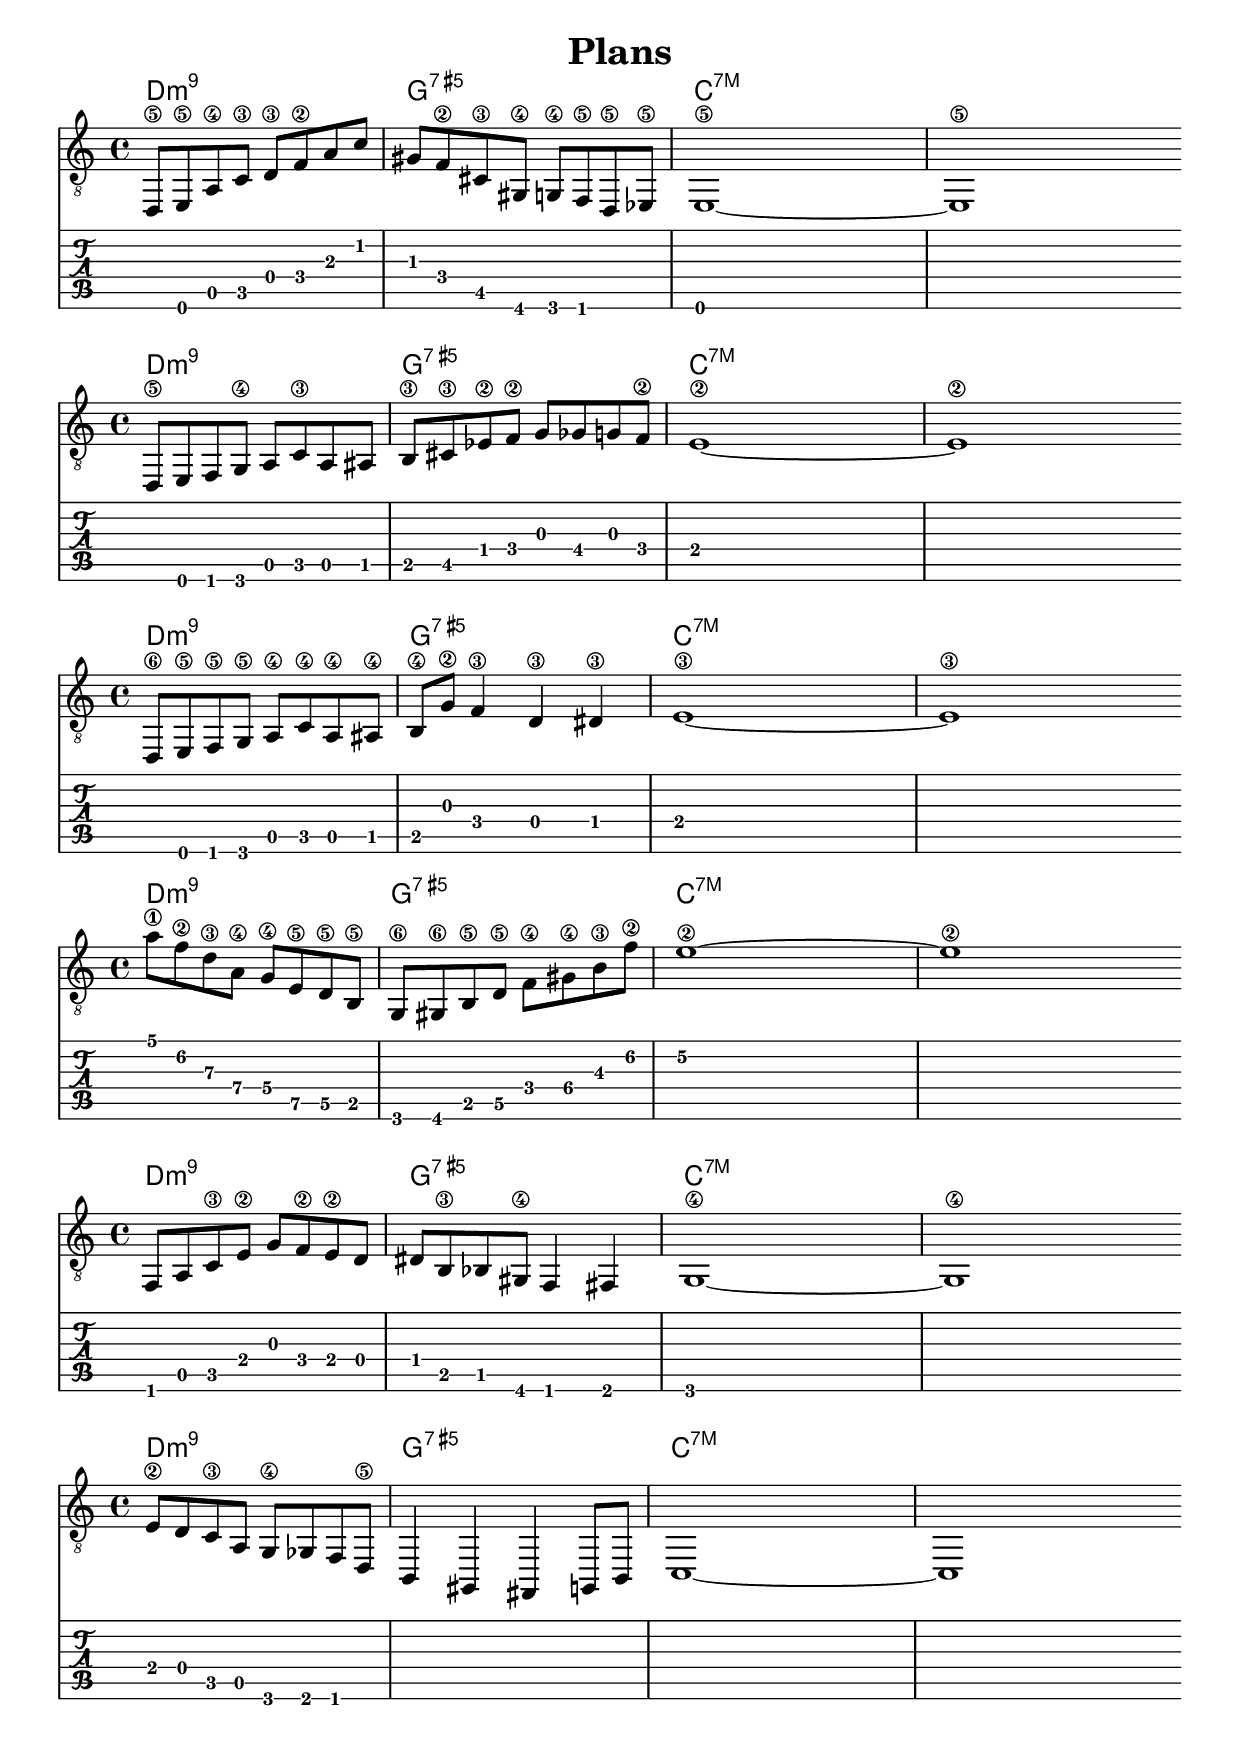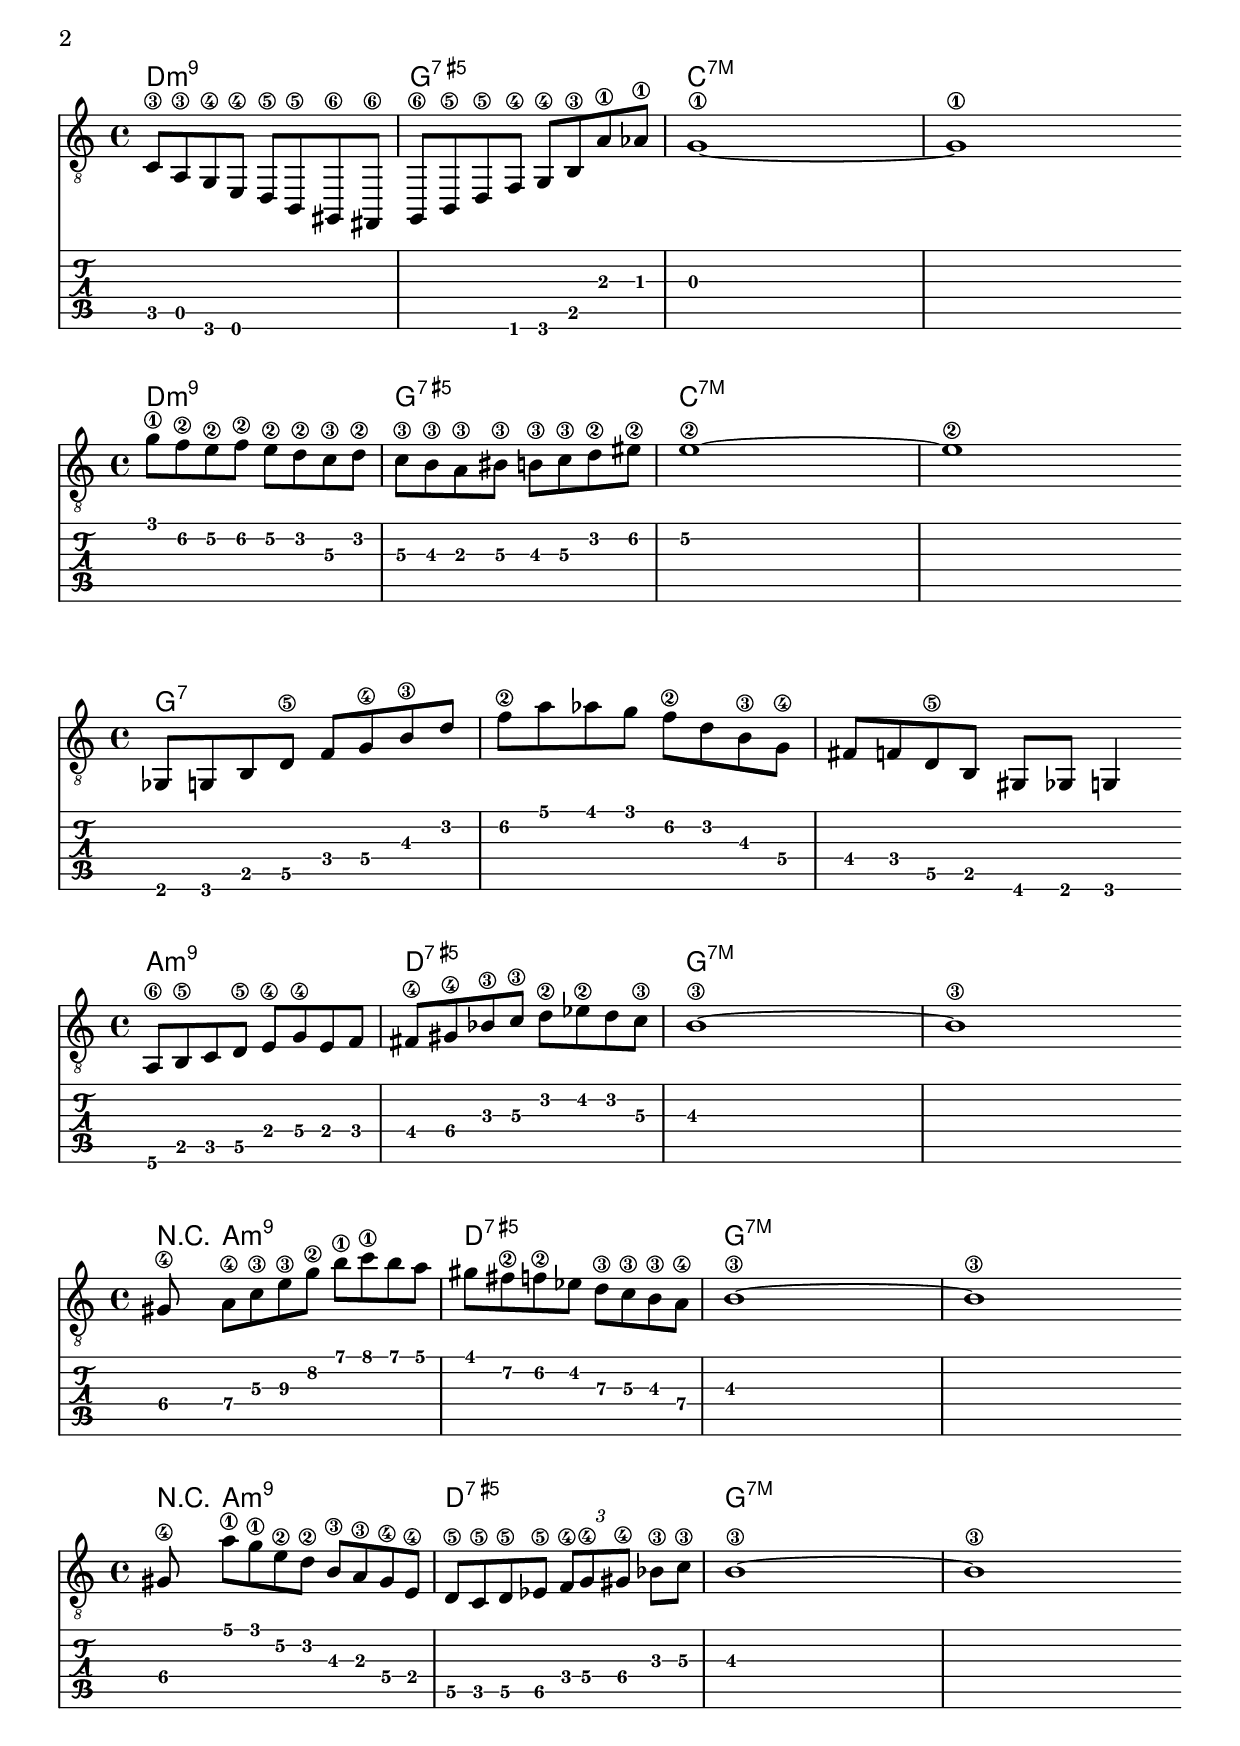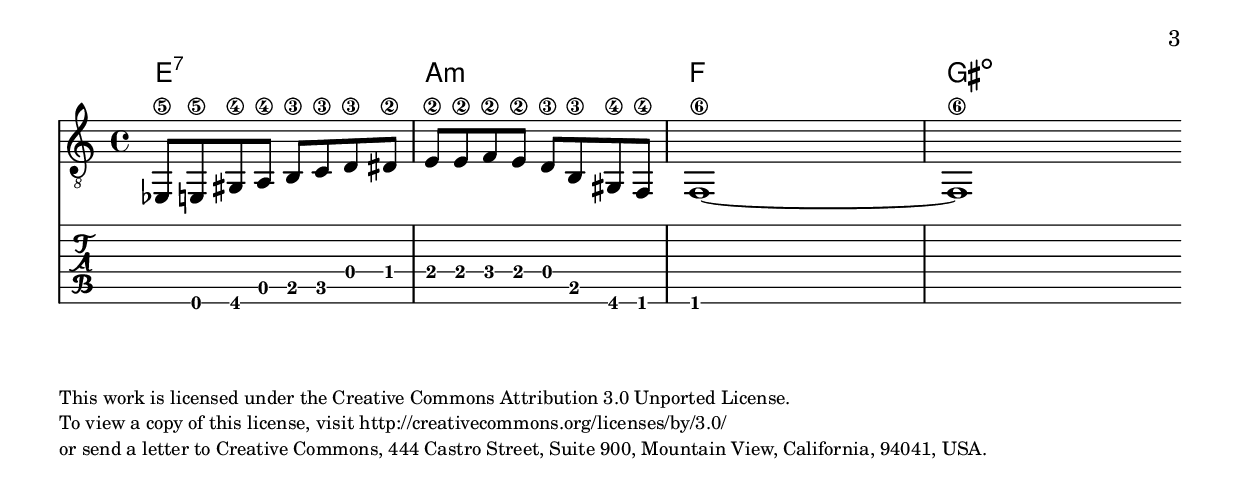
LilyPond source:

\include "common/functions.ly"
\include "common/baselayout.ly"

\header{ title = "Plans" }


\version "2.12.3"  % necessary for upgrading to future LilyPond versions.



\score {


\baseTab 
	\relative {
		\time 4/4 \bar "|:" 
		d,8\5 e\5 a\4 c\3 d\3 f\2 a c
		gis f\2 cis\3 gis\4 g\4 f\5 d\5 ees\5 
		e1\5~e1\5 \bar ":|" 
	}
	\chordmode {
	\set majorSevenSymbol = \markup { 7M } \time 4/4
     d1:m9 g:7.5+ c:maj7 c:maj7 
	}


}


\score {

\baseTab 
	\relative  {
		\time 4/4\bar "|:"
		d,8\5 e f g\4 a c\3 a ais 
		b\3 cis\3 ees\2 f\2 g ges g f\2 
		e1\2~e1\2 \bar ":|" 
	}
	\chordmode {
		\set majorSevenSymbol = \markup { 7M } \time 4/4
     	d1:m9 g:7.5+ c:maj7 c:maj7 
	}


}



\score {


\baseTab 
 	\relative  {
		\time 4/4 \bar "|:"
		d,8\6 e\5 f\5 g\5 a\4 c\4 a\4 ais\4
		b\4 g'\2 f4\3 d\3 dis\3 
		e1\3~e1\3 \bar ":|" 
	}
	\chordmode {
		\set majorSevenSymbol = \markup { 7M } \time 4/4
     	d1:m9 g:7.5+ c:maj7 c:maj7 
	}
}


\score {


\baseTab 
 	\relative  {
		\time 4/4 \bar "|:"
		a'8\1 f\2 d\3 a\4 g\4 e\5 d\5 b\5
		g\6 gis\6 b\5 d\5 f\4 gis\4 b\3 f'\2 
		e1\2~e1\2 \bar ":|" 
	}
	\chordmode {
		\set majorSevenSymbol = \markup { 7M } \time 4/4
     	d1:m9 g:7.5+ c:maj7 c:maj7 
	}
}

\score {

\baseTab 
 	\relative  {
		\time 4/4 \bar "|:"
		f,8 a c\3 e\2 g f\2 e\2 d dis
		b\3 bes gis\4 f4 fis4 g1\4~g1\4
		\bar ":|" 
	}
	\chordmode {
		\set majorSevenSymbol = \markup { 7M } \time 4/4
     	d1:m9 g:7.5+ c:maj7 c:maj7 
	}
}

\score {

\baseTab 
 	\relative  {
		\time 4/4 \bar "|:"
		e8\2 d c\3 a g\4 ges f d\5 
		b4 gis fis g8 b c1~c1
		\bar ":|" 
	}
	\chordmode {
		\set majorSevenSymbol = \markup { 7M } \time 4/4
     	d1:m9 g:7.5+ c:maj7 c:maj7 
	}
}


\score {

\baseTab 
 	\relative  {
		\time 4/4 \bar "|:"
		c8\3 a\3 g\4 e\4 d\5 b\5
		gis\6 fis\6
		g\6 b\5 d\5 f\4 g\4 b\3 
		a'\1 aes\1 g1\1~g1\1

		\bar ":|" 
	}
	\chordmode {
		\set majorSevenSymbol = \markup { 7M } \time 4/4
     	d1:m9 g:7.5+ c:maj7 c:maj7 
	}
}

\score {

\baseTab 
 	\relative  {
		\time 4/4 \bar "|:"
		g'8\1 f\2 e\2 f\2
		e\2 d\2 c\3 d\2
		c\3 b\3 a\3 
		bis\3 b\3 c\3
		d\2 eis\2 e1\2~e1\2

		\bar ":|" 
	}
	\chordmode {
		\set majorSevenSymbol = \markup { 7M } \time 4/4
     	d1:m9 g:7.5+ c:maj7 c:maj7 
	}
}


\score {


\baseTab 
 	\relative  {
		\time 4/4 \bar "|:"
		ges,8 g b d\5 f g\4 b\3 d f\2 a aes g
		f\2 d b\3 g\4 fis f d\5 b 
		gis ges g4 
		\bar ":|" 
	}
	\chordmode {
		\time 4/4
     	g1:7  
	}
}


\score {


\baseTab 
	\relative {
		\time 4/4 \bar "|:" 
		a,8\6 b\5 c d\5 e\4 g\4 e f fis\4
		gis\4 bes\3 c\3 d\2 ees\2 d c\3 b1\3~b1\3
		 \bar ":|" 
	}
	\chordmode {
	\set majorSevenSymbol = \markup { 7M } \time 4/4
     a1:m9 d:7.5+ g:maj7 g:maj7 
	}


}

\score {

\baseTab 
	\relative {
		\time 4/4 
		\partial 8 gis8\4 	
		\bar "|:" 
		a8\4 c\3 e\3 g\2 b\1
		c\1 b a gis fis\2 f\2 ees
		d\3 c\3 b\3 a\4 b1\3~b1\3 
		 \bar ":|" 
	}
	\chordmode {
	\set majorSevenSymbol = \markup { 7M } \time 4/4
     	\partial 8 r8
		a1:m9 d:7.5+ g:maj7 g:maj7 
	}


}



\score {

\baseTab 
	\relative {
		\time 4/4 
		\partial 8 gis8\4 	
		\bar "|:" 
		a'\1 g\1 e\2 d\2 b\3 a\3
		g\4 e\4 
		d\5 c\5 d\5 ees\5 \times 2/3 {f\4 g\4 gis\4} 
		bes\3 c\3 b1\3~b1\3 
		
		 \bar ":|" 
	}
	\chordmode {
	\set majorSevenSymbol = \markup { 7M } \time 4/4
     	\partial 8 r8
		a1:m9 d:7.5+ g:maj7 g:maj7 
	}


}


\score {

\baseTab 
	\relative {
		\time 4/4 
		\bar "|:" 
		ees,8\5 e8\5 gis\4 a\4 
		b\3 c\3 d\3 dis\2 
		e\2 e\2 f\2 e\2 d\3 b\3
		gis\4 f\4 f1\6~f1\6

		
		 \bar ":|" 
	}
	\chordmode {
		e1:7 a:m f gis:dim 
	}


}





\markup {
	\abs-fontsize #9
	\column {
		\line { This work is licensed under the Creative Commons Attribution 3.0 Unported License.}
		\line { To view a copy of this license, visit http://creativecommons.org/licenses/by/3.0/ }
		\line {or send a letter to Creative Commons, 444 Castro Street, Suite 900, Mountain View, California, 94041, USA. }
	}
}


